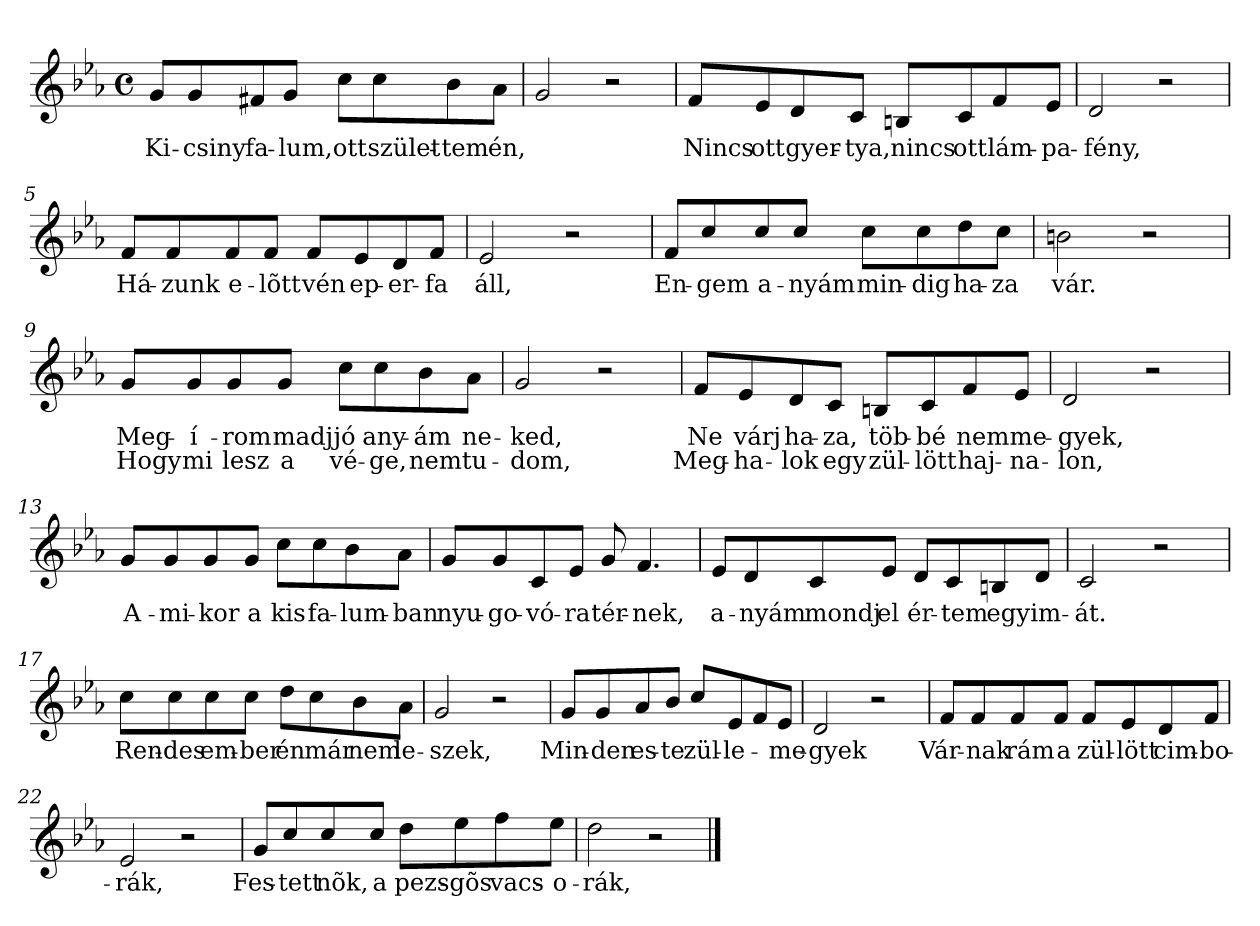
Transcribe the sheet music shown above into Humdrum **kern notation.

**kern	**text	**text
*part1	*part1	*part1
*staff1	*staff1	*staff1
*clefG2	*	*
*k[b-e-a-]	*	*
*c:	*	*
*M4/4	*	*
*met(c)	*	*
=1	=1	=1
!	!LO:LY:b	!
8g/L	Ki-	.
!	!LO:LY:b	!
8g/	-csiny	.
!	!LO:LY:b	!
8f#X/	fa-	.
!	!LO:LY:b	!
8g/J	-lum,	.
!	!LO:LY:b	!
8cc\L	ott	.
!	!LO:LY:b	!
8cc\	szület-	.
!	!LO:LY:b	!
8b-\	-tem	.
!	!LO:LY:b	!
8a-\J	én,	.
=2	=2	=2
2g/	.	.
2r	.	.
=3	=3	=3
!	!LO:LY:b	!
8f/L	Nincs	.
!	!LO:LY:b	!
8e-/	ott	.
!	!LO:LY:b	!
8d/	gyer-	.
!	!LO:LY:b	!
8c/J	-tya,	.
!	!LO:LY:b	!
8Bn/L	nincs	.
!	!LO:LY:b	!
8c/	ott	.
!	!LO:LY:b	!
8f/	lám-	.
!	!LO:LY:b	!
8e-/J	-pa-	.
=4	=4	=4
!	!LO:LY:b	!
2d/	-fény,	.
2r	.	.
!!LO:LB:g=z
=5	=5	=5
!	!LO:LY:b	!
8f/L	Há-	.
!	!LO:LY:b	!
8f/	-zunk	.
!	!LO:LY:b	!
8f/	e-	.
!	!LO:LY:b	!
8f/J	-lõtt	.
!	!LO:LY:b	!
8f/L	vén	.
!	!LO:LY:b	!
8e-/	ep-	.
!	!LO:LY:b	!
8d/	-er-	.
!	!LO:LY:b	!
8f/J	-fa	.
=6	=6	=6
!	!LO:LY:b	!
2e-/	áll,	.
2r	.	.
=7	=7	=7
!	!LO:LY:b	!
8f/L	En-	.
!	!LO:LY:b	!
8cc/	-gem	.
!	!LO:LY:b	!
8cc/	a-	.
!	!LO:LY:b	!
8cc/J	-nyám	.
!	!LO:LY:b	!
8cc\L	min-	.
!	!LO:LY:b	!
8cc\	-dig	.
!	!LO:LY:b	!
8dd\	ha-	.
!	!LO:LY:b	!
8cc\J	-za	.
=8	=8	=8
!	!LO:LY:b	!
2bn\	vár.	.
2r	.	.
!!LO:LB:g=z
=9	=9	=9
!	!LO:LY:b	!LO:LY:b
8g/L	Meg-	Hogy
!	!LO:LY:b	!LO:LY:b
8g/	-í-	mi
!	!LO:LY:b	!LO:LY:b
8g/	-rom	lesz
!	!LO:LY:b	!LO:LY:b
8g/J	madj	a
!	!LO:LY:b	!LO:LY:b
8cc\L	jó	vé-
!	!LO:LY:b	!LO:LY:b
8cc\	any-	-ge,
!	!LO:LY:b	!LO:LY:b
8b-\	-ám	nem
!	!LO:LY:b	!LO:LY:b
8a-\J	ne-	tu-
=10	=10	=10
!	!LO:LY:b	!LO:LY:b
2g/	-ked,	-dom,
2r	.	.
=11	=11	=11
!	!LO:LY:b	!LO:LY:b
8f/L	Ne	Meg-
!	!LO:LY:b	!LO:LY:b
8e-/	várj	-ha-
!	!LO:LY:b	!LO:LY:b
8d/	ha-	-lok
!	!LO:LY:b	!LO:LY:b
8c/J	-za,	egy
!	!LO:LY:b	!LO:LY:b
8Bn/L	töb-	zül-
!	!LO:LY:b	!LO:LY:b
8c/	-bé	-lött
!	!LO:LY:b	!LO:LY:b
8f/	nem	haj-
!	!LO:LY:b	!LO:LY:b
8e-/J	me-	-na-
=12	=12	=12
!	!LO:LY:b	!LO:LY:b
2d/	-gyek,	-lon,
2r	.	.
!!LO:LB:g=z
=13	=13	=13
!	!LO:LY:b	!
8g/L	A-	.
!	!LO:LY:b	!
8g/	-mi-	.
!	!LO:LY:b	!
8g/	-kor	.
!	!LO:LY:b	!
8g/J	a	.
!	!LO:LY:b	!
8cc\L	kis	.
!	!LO:LY:b	!
8cc\	fa-	.
!	!LO:LY:b	!
8b-\	-lum-	.
!	!LO:LY:b	!
8a-\J	-ban	.
=14	=14	=14
!	!LO:LY:b	!
8g/L	nyu-	.
!	!LO:LY:b	!
8g/	-go-	.
!	!LO:LY:b	!
8c/	-vó-	.
!	!LO:LY:b	!
8e-/J	-ra	.
!	!LO:LY:b	!
8g/	tér-	.
!	!LO:LY:b	!
4.f/	-nek,	.
=15	=15	=15
!	!LO:LY:b	!
8e-/L	a-	.
!	!LO:LY:b	!
8d/	-nyám	.
!	!LO:LY:b	!
8c/	mondj	.
!	!LO:LY:b	!
8e-/J	el	.
!	!LO:LY:b	!
8d/L	ér-	.
!	!LO:LY:b	!
8c/	-tem	.
!	!LO:LY:b	!
8Bn/	egy	.
!	!LO:LY:b	!
8d/J	im-	.
=16	=16	=16
!	!LO:LY:b	!
2c/	-át.	.
2r	.	.
!!LO:LB:g=z
=17	=17	=17
!	!LO:LY:b	!
8cc\L	Ren-	.
!	!LO:LY:b	!
8cc\	-des	.
!	!LO:LY:b	!
8cc\	em-	.
!	!LO:LY:b	!
8cc\J	-ber	.
!	!LO:LY:b	!
8dd\L	én	.
!	!LO:LY:b	!
8cc\	már	.
!	!LO:LY:b	!
8b-\	nem	.
!	!LO:LY:b	!
8a-\J	le-	.
=18	=18	=18
!	!LO:LY:b	!
2g/	-szek,	.
2r	.	.
=19	=19	=19
!	!LO:LY:b	!
8g/L	Min-	.
!	!LO:LY:b	!
8g/	-den	.
!	!LO:LY:b	!
8a-/	es-	.
!	!LO:LY:b	!
8b-/J	-te	.
!	!LO:LY:b	!
8cc/L	zül-	.
!	!LO:LY:b	!
8e-/	-le-	.
8f/	.	.
!	!LO:LY:b	!
8e-/J	-me-	.
=20	=20	=20
!	!LO:LY:b	!
2d/	-gyek	.
2r	.	.
!!LO:LB:g=z
=21	=21	=21
!	!LO:LY:b	!
8f/L	Vár-	.
!	!LO:LY:b	!
8f/	-nak	.
!	!LO:LY:b	!
8f/	rám	.
!	!LO:LY:b	!
8f/J	a	.
!	!LO:LY:b	!
8f/L	zül-	.
!	!LO:LY:b	!
8e-/	-lött	.
!	!LO:LY:b	!
8d/	cim-	.
!	!LO:LY:b	!
8f/J	-bo-	.
=22	=22	=22
!	!LO:LY:b	!
2e-/	-rák,	.
2r	.	.
=23	=23	=23
!	!LO:LY:b	!
8g/L	Fes-	.
!	!LO:LY:b	!
8cc/	-tett	.
!	!LO:LY:b	!
8cc/	nõk,	.
!	!LO:LY:b	!
8cc/J	a	.
!	!LO:LY:b	!
8dd\L	pezs-	.
!	!LO:LY:b	!
8ee-\	-gõs	.
!	!LO:LY:b	!
8ff\	vacs-	.
!	!LO:LY:b	!
8ee-\J	-o-	.
=24	=24	=24
!	!LO:LY:b	!
2dd\	-rák,	.
2r	.	.
==	==	==
*-	*-	*-
